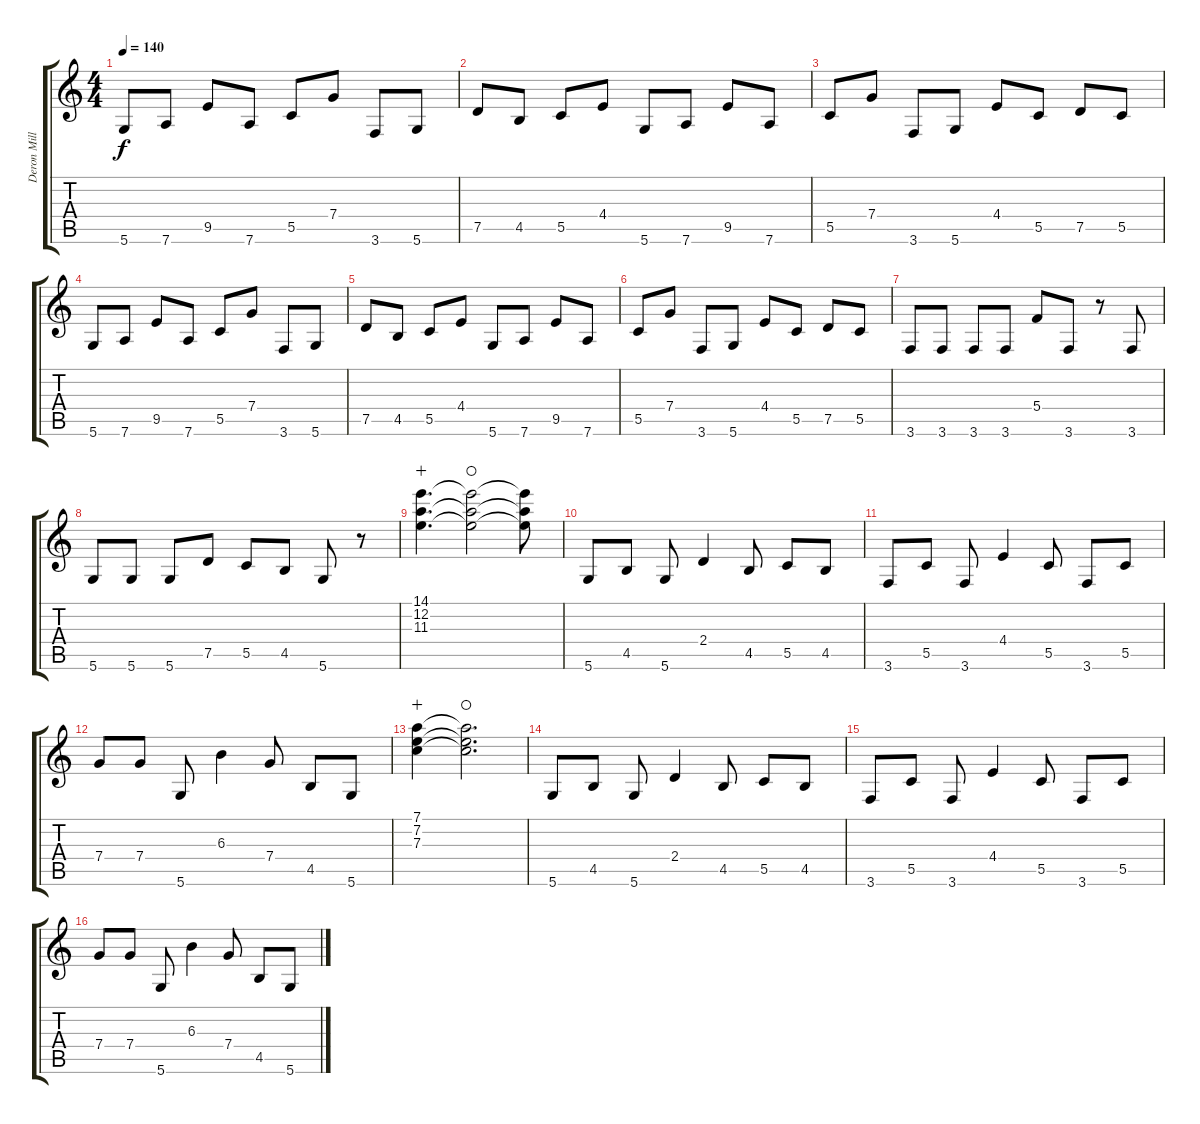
\track ("Deron Miller" "Deron Mill") {instrument distortionguitar}
\staff {score tabs}
\tuning (D4 A3 F3 C3 G2 D2) {hide}
\ts (4 4)
\tempo 140
\clef g2
\ks c
5.6.8{dy f} 7.6.8 9.5.8 7.6.8 5.5.8 7.4.8 3.6.8 5.6.8 |
7.5.8 4.5.8 5.5.8 4.4.8 5.6.8 7.6.8 9.5.8 7.6.8 |
5.5.8 7.4.8 3.6.8 5.6.8 4.4.8 5.5.8 7.5.8 5.5.8 |
5.6.8 7.6.8 9.5.8 7.6.8 5.5.8 7.4.8 3.6.8 5.6.8 |
7.5.8 4.5.8 5.5.8 4.4.8 5.6.8 7.6.8 9.5.8 7.6.8 |
5.5.8 7.4.8 3.6.8 5.6.8 4.4.8 5.5.8 7.5.8 5.5.8 |
3.6.8 3.6.8 3.6.8 3.6.8 5.4.8 3.6.8 r.8 3.6.8 |
5.6.8 5.6.8 5.6.8 7.5.8 5.5.8 4.5.8 5.6.8 r.8 |
(14.1 12.2 11.3).4{d wahc} (14.1{t} 12.2{t} 11.3{t}).2{waho} (14.1{t} 12.2{t} 11.3{t}).8 |
5.6.8 4.5.8 5.6.8 2.4.4 4.5.8 5.5.8 4.5.8 |
3.6.8 5.5.8 3.6.8 4.4.4 5.5.8 3.6.8 5.5.8 |
7.4.8 7.4.8 5.6.8 6.3.4 7.4.8 4.5.8 5.6.8 |
(7.1 7.2 7.3).4{wahc} (7.1{t} 7.2{t} 7.3{t}).2{d waho} |
5.6.8 4.5.8 5.6.8 2.4.4 4.5.8 5.5.8 4.5.8 |
3.6.8 5.5.8 3.6.8 4.4.4 5.5.8 3.6.8 5.5.8 |
7.4.8 7.4.8 5.6.8 6.3.4 7.4.8 4.5.8 5.6.8
